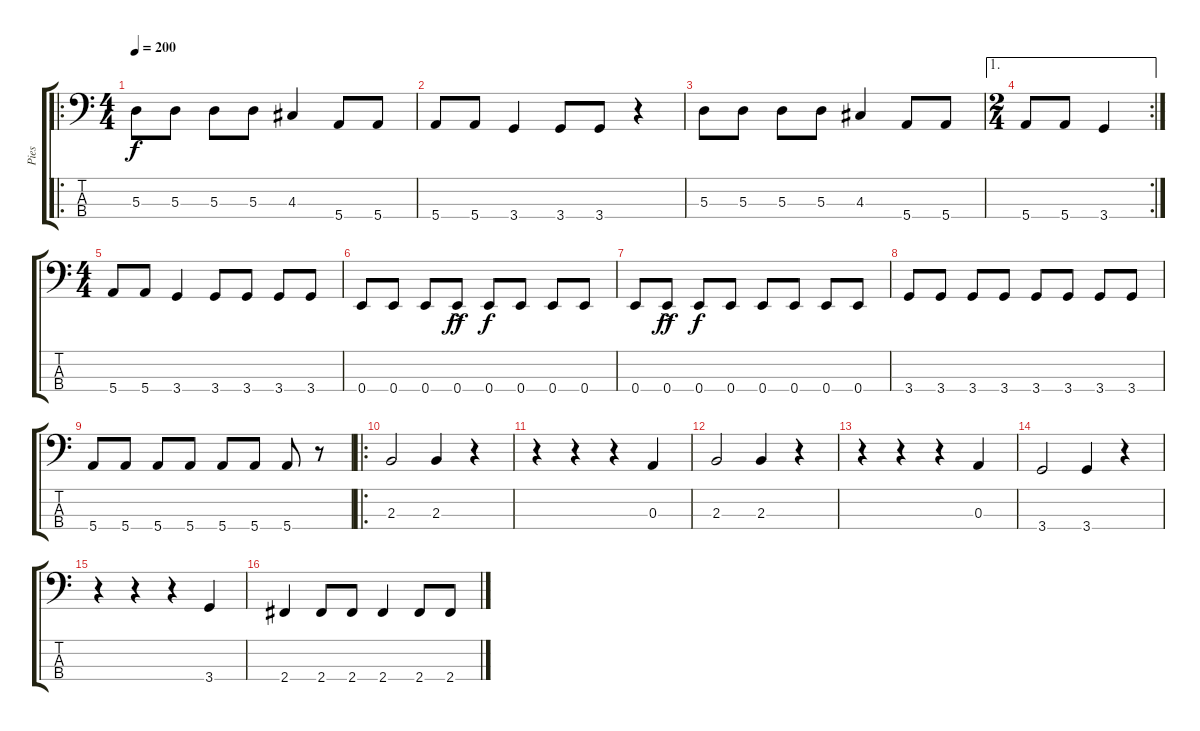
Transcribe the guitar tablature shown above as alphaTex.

\track ("Pies" "Pies") {instrument electricbasspick}
\staff {score tabs}
\tuning (G2 D2 A1 E1) {hide}
\ro
\ts (4 4)
\tempo 200
\clef f4
\ks c
5.3.8{dy f instrument electricbasspick} 5.3.8 5.3.8 5.3.8 4.3.4 5.4.8 5.4.8 |
5.4.8 5.4.8 3.4.4 3.4.8 3.4.8 r.4 |
5.3.8 5.3.8 5.3.8 5.3.8 4.3.4 5.4.8 5.4.8 |
\ae 1
\rc 2
\ts (2 4)
5.4.8 5.4.8 3.4.4 |
\ts (4 4)
5.4.8 5.4.8 3.4.4 3.4.8 3.4.8 3.4.8 3.4.8 |
0.4.8 0.4.8 0.4.8 0.4{ac}.8{dy ff} 0.4.8{dy f} 0.4.8 0.4.8 0.4.8 |
0.4.8 0.4{ac}.8{dy ff} 0.4.8{dy f} 0.4.8 0.4.8 0.4.8 0.4.8 0.4.8 |
3.4.8 3.4.8 3.4.8 3.4.8 3.4.8 3.4.8 3.4.8 3.4.8 |
5.4.8 5.4.8 5.4.8 5.4.8 5.4.8 5.4.8 5.4.8 r.8 |
\ro
2.3.2 2.3.4 r.4 |
r.4 r.4 r.4 0.3.4 |
2.3.2 2.3.4 r.4 |
r.4 r.4 r.4 0.3.4 |
3.4.2 3.4.4 r.4 |
r.4 r.4 r.4 3.4.4 |
2.4.4 2.4.8 2.4.8 2.4.4 2.4.8 2.4.8
